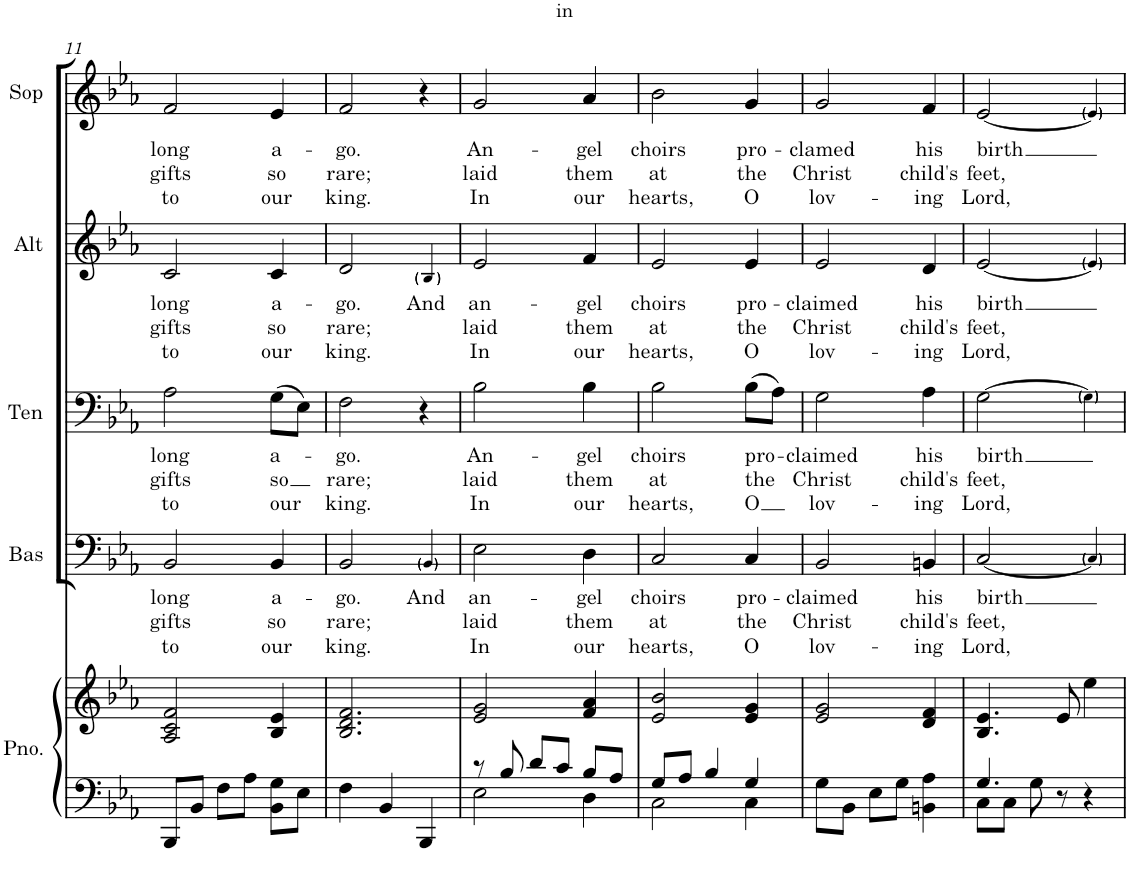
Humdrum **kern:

**kern	**kern	**kern	**text	**text	**text	**kern	**text	**text	**text	**kern	**text	**text	**text	**kern	**text	**text	**text
*part5	*part5	*part4	*part4	*part4	*part4	*part3	*part3	*part3	*part3	*part2	*part2	*part2	*part2	*part1	*part1	*part1	*part1
*staff6	*staff5	*staff4	*staff4	*staff4	*staff4	*staff3	*staff3	*staff3	*staff3	*staff2	*staff2	*staff2	*staff2	*staff1	*staff1	*staff1	*staff1
*I"Piano	*	*I"Bass	*	*	*	*I"Tenor	*	*	*	*I"Alto	*	*	*	*I"Soprano	*	*	*
*I'Pno.	*	*I'Bas	*	*	*	*I'Ten	*	*	*	*I'Alt	*	*	*	*I'Sop	*	*	*
!!LO:PB:g=z
*clefF4	*clefG2	*clefF4	*	*	*	*clefF4	*	*	*	*clefG2	*	*	*	*clefG2	*	*	*
*k[b-e-a-]	*k[b-e-a-]	*k[b-e-a-]	*	*	*	*k[b-e-a-]	*	*	*	*k[b-e-a-]	*	*	*	*k[b-e-a-]	*	*	*
*M3/4	*M3/4	*M3/4	*	*	*	*M3/4	*	*	*	*M3/4	*	*	*	*M3/4	*	*	*
=11	=11	=11	=11	=11	=11	=11	=11	=11	=11	=11	=11	=11	=11	=11	=11	=11	=11
!	!	!	!LO:LY:b	!LO:LY:b	!LO:LY:b	!	!LO:LY:b	!LO:LY:b	!LO:LY:b	!	!LO:LY:b	!LO:LY:b	!LO:LY:b	!	!LO:LY:b	!LO:LY:b	!LO:LY:b
8BBB-/L	2A-/ 2c/ 2f/	2BB-/	long	gifts	to	2A-\	long	gifts	to	2c/	long	gifts	to	2f/	long	gifts	to
8BB-/J	.	.	.	.	.	.	.	.	.	.	.	.	.	.	.	.	.
8F\L	.	.	.	.	.	.	.	.	.	.	.	.	.	.	.	.	.
8A-\J	.	.	.	.	.	.	.	.	.	.	.	.	.	.	.	.	.
!	!	!	!LO:LY:b	!LO:LY:b	!LO:LY:b	!	!LO:LY:b	!LO:LY:b	!LO:LY:b	!	!LO:LY:b	!LO:LY:b	!LO:LY:b	!	!LO:LY:b	!LO:LY:b	!LO:LY:b
8BB-\ 8G\L	4B-/ 4e-/	4BB-/	a-	so	our	(8G\L	a-	so	our	4c/	a-	so	our	4e-/	a-	so	our
8E-\J	.	.	.	.	.	8E-\J)	.	.	.	.	.	.	.	.	.	.	.
=12	=12	=12	=12	=12	=12	=12	=12	=12	=12	=12	=12	=12	=12	=12	=12	=12	=12
!	!	!	!LO:LY:b	!LO:LY:b	!LO:LY:b	!	!LO:LY:b	!LO:LY:b	!LO:LY:b	!	!LO:LY:b	!LO:LY:b	!LO:LY:b	!	!LO:LY:b	!LO:LY:b	!LO:LY:b
4F\	2.B-/ 2.d/ 2.f/	2BB-/	-go.	rare;	king.	2F\	-go.	rare;	king.	2d/	-go.	rare;	king.	2f/	-go.	rare;	king.
4BB-/	.	.	.	.	.	.	.	.	.	.	.	.	.	.	.	.	.
!	!	!	!LO:LY:b	!	!	!	!	!	!	!	!LO:LY:b	!	!	!	!	!	!
4BBB-/	.	4BB-!/	And	.	.	4r	.	.	.	4B-!/	And	.	.	4r	.	.	.
=13	=13	=13	=13	=13	=13	=13	=13	=13	=13	=13	=13	=13	=13	=13	=13	=13	=13
*^	*	*	*	*	*	*	*	*	*	*	*	*	*	*	*	*	*
!	!	!	!	!LO:LY:b	!LO:LY:b	!LO:LY:b	!	!LO:LY:b	!LO:LY:b	!LO:LY:b	!	!LO:LY:b	!LO:LY:b	!LO:LY:b	!	!LO:LY:b	!LO:LY:b	!LO:LY:b
8r	2E-\	2e-/ 2g/	2E-\	an-	laid	In	2B-\	An-	laid	In	2e-/	an-	laid	In	2g/	An-	laid	In
8B-/	.	.	.	.	.	.	.	.	.	.	.	.	.	.	.	.	.	.
8d/L	.	.	.	.	.	.	.	.	.	.	.	.	.	.	.	.	.	.
8c/J	.	.	.	.	.	.	.	.	.	.	.	.	.	.	.	.	.	.
!	!	!	!	!LO:LY:b	!LO:LY:b	!LO:LY:b	!	!LO:LY:b	!LO:LY:b	!LO:LY:b	!	!LO:LY:b	!LO:LY:b	!LO:LY:b	!	!LO:LY:b	!LO:LY:b	!LO:LY:b
8B-/L	4D\	4f/ 4a-/	4D\	-gel	them	our	4B-\	-gel	them	our	4f/	-gel	them	our	4a-/	-gel	them	our
8A-/J	.	.	.	.	.	.	.	.	.	.	.	.	.	.	.	.	.	.
=14	=14	=14	=14	=14	=14	=14	=14	=14	=14	=14	=14	=14	=14	=14	=14	=14	=14	=14
!	!	!	!	!LO:LY:b	!LO:LY:b	!LO:LY:b	!	!LO:LY:b	!LO:LY:b	!LO:LY:b	!	!LO:LY:b	!LO:LY:b	!LO:LY:b	!	!LO:LY:b	!LO:LY:b	!LO:LY:b
8G/L	2C\	2e-/ 2b-/	2C/	choirs	at	hearts,	2B-\	choirs	at	hearts,	2e-/	choirs	at	hearts,	2b-\	choirs	at	hearts,
8A-/J	.	.	.	.	.	.	.	.	.	.	.	.	.	.	.	.	.	.
4B-/	.	.	.	.	.	.	.	.	.	.	.	.	.	.	.	.	.	.
!	!	!	!	!LO:LY:b	!LO:LY:b	!LO:LY:b	!	!LO:LY:b	!LO:LY:b	!LO:LY:b	!	!LO:LY:b	!LO:LY:b	!LO:LY:b	!	!LO:LY:b	!LO:LY:b	!LO:LY:b
4G/	4C\	4e-/ 4g/	4C/	pro-	the	O	(8B-\L	pro-	the	O	4e-/	pro-	the	O	4g/	pro-	the	O
.	.	.	.	.	.	.	8A-\J)	.	.	.	.	.	.	.	.	.	.	.
*v	*v	*	*	*	*	*	*	*	*	*	*	*	*	*	*	*	*	*
=15	=15	=15	=15	=15	=15	=15	=15	=15	=15	=15	=15	=15	=15	=15	=15	=15	=15
!	!	!	!LO:LY:b	!LO:LY:b	!LO:LY:b	!	!LO:LY:b	!LO:LY:b	!LO:LY:b	!	!LO:LY:b	!LO:LY:b	!LO:LY:b	!	!LO:LY:b	!LO:LY:b	!LO:LY:b
8G\L	2e-/ 2g/	2BB-/	-claimed	Christ	lov-	2G\	-claimed	Christ	lov-	2e-/	-claimed	Christ	lov-	2g/	-clamed	Christ	lov-
8BB-\J	.	.	.	.	.	.	.	.	.	.	.	.	.	.	.	.	.
8E-\L	.	.	.	.	.	.	.	.	.	.	.	.	.	.	.	.	.
8G\J	.	.	.	.	.	.	.	.	.	.	.	.	.	.	.	.	.
!	!	!	!LO:LY:b	!LO:LY:b	!LO:LY:b	!	!LO:LY:b	!LO:LY:b	!LO:LY:b	!	!LO:LY:b	!LO:LY:b	!LO:LY:b	!	!LO:LY:b	!LO:LY:b	!LO:LY:b
4BBn\ 4A-\	4d/ 4f/	4BBn/	his	child's	-ing	4A-\	his	child's	-ing	4d/	his	child's	-ing	4f/	his	child's	-ing
=16	=16	=16	=16	=16	=16	=16	=16	=16	=16	=16	=16	=16	=16	=16	=16	=16	=16
*^	*	*	*	*	*	*	*	*	*	*	*	*	*	*	*	*	*
!	!	!	!	!LO:LY:b	!LO:LY:b	!LO:LY:b	!	!LO:LY:b	!LO:LY:b	!LO:LY:b	!	!LO:LY:b	!LO:LY:b	!LO:LY:b	!	!LO:LY:b	!LO:LY:b	!LO:LY:b
4.G/	8C\L	4.B-/ 4.e-/	[2C/	birth	feet,	Lord,	[2G\	birth	feet,	Lord,	[2e-/	birth	feet,	Lord,	[2e-/	birth	feet,	Lord,
.	8C\J	.	.	.	.	.	.	.	.	.	.	.	.	.	.	.	.	.
.	8G\	.	.	.	.	.	.	.	.	.	.	.	.	.	.	.	.	.
8r	8ryy	8e-/	.	.	.	.	.	.	.	.	.	.	.	.	.	.	.	.
4r	4ryy	4ee-\	4C!/]	.	.	.	4G!\]	.	.	.	4e-!/]	.	.	.	4e-!/]	.	.	.
*v	*v	*	*	*	*	*	*	*	*	*	*	*	*	*	*	*	*	*
=	=	=	=	=	=	=	=	=	=	=	=	=	=	=	=	=	=
*-	*-	*-	*-	*-	*-	*-	*-	*-	*-	*-	*-	*-	*-	*-	*-	*-	*-
